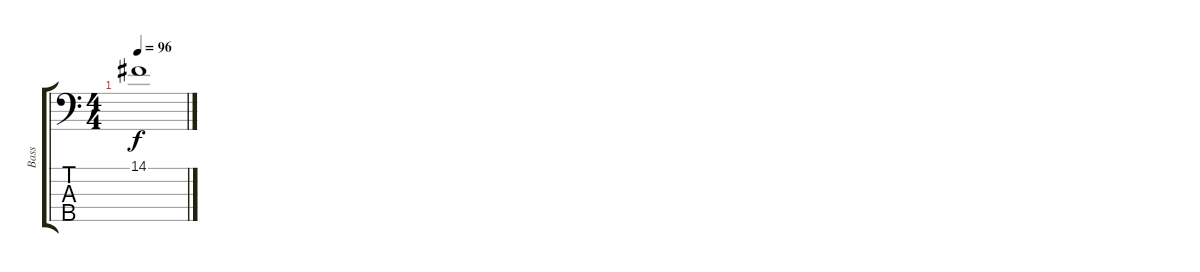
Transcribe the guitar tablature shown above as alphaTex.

\track ("Bass" "Bass") {instrument electricbassfinger}
\staff {score tabs}
\tuning (E2 B1 Gb1 Db1 Bb0) {hide}
\ts (4 4)
\tempo 96
\clef f4
\ks c
14.1{t}.1{dy f}
